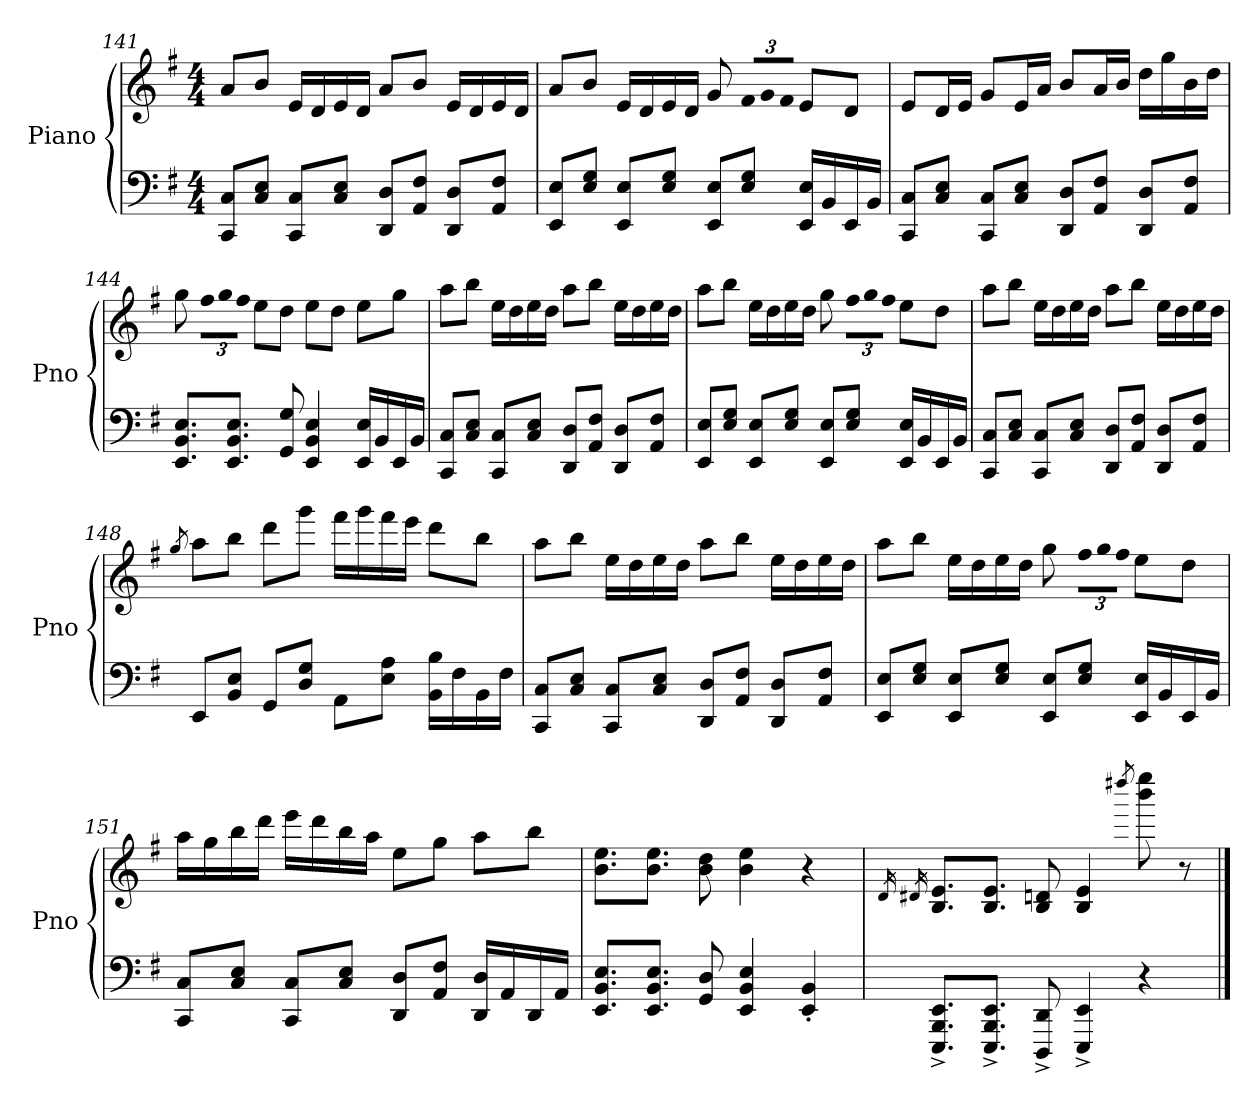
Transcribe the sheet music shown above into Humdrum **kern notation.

**kern	**kern
*part1	*part1
*staff2	*staff1
*I"Piano	*
*I'Pno	*
*clefF4	*clefG2
*k[f#]	*k[f#]
*e:	*e:
*M4/4	*M4/4
=141	=141
8CC 8CL	8aL
8C 8EJ	8bJ
8CC 8CL	16eL
.	16d
8C 8EJ	16e
.	16dJ
8DD 8DL	8aL
8AA 8F#J	8bJ
8DD 8DL	16eL
.	16d
8AA 8F#J	16e
.	16dJ
=142	=142
8EE 8EL	8aL
8E 8GJ	8bJ
8EE 8EL	16eL
.	16d
8E 8GJ	16e
.	16dJ
8EE 8EL	8g
!	!LO:N:vis=16
8E 8GJ	24f#L
!	!LO:N:vis=16
.	24g
!	!LO:N:vis=16
.	24f#J
16EE 16EL	8eL
16BB	.
16EE	8dJ
16BBJ	.
=143	=143
8CC 8CL	8eL
8C 8EJ	16d
.	16eJ
8CC 8CL	8gL
8C 8EJ	16e
.	16aJ
8DD 8DL	8bL
8AA 8F#J	16a
.	16bJ
8DD 8DL	16ddL
.	16gg
8AA 8F#J	16b
.	16ddJ
=144	=144
8.EE 8.BB 8.EL	8gg
!	!LO:N:vis=16
.	24ff#L
!	!LO:N:vis=16
.	24gg
8.EE 8.BB 8.EJ	.
!	!LO:N:vis=16
.	24ff#J
.	8eeL
8GG 8G	8ddJ
4EE 4BB 4E	8eeL
.	8ddJ
16EE 16EL	8eeL
16BB	.
16EE	8ggJ
16BBJ	.
=145	=145
8CC 8CL	8aaL
8C 8EJ	8bbJ
8CC 8CL	16eeL
.	16dd
8C 8EJ	16ee
.	16ddJ
8DD 8DL	8aaL
8AA 8F#J	8bbJ
8DD 8DL	16eeL
.	16dd
8AA 8F#J	16ee
.	16ddJ
=146	=146
8EE 8EL	8aaL
8E 8GJ	8bbJ
8EE 8EL	16eeL
.	16dd
8E 8GJ	16ee
.	16ddJ
8EE 8EL	8gg
!	!LO:N:vis=16
8E 8GJ	24ff#L
!	!LO:N:vis=16
.	24gg
!	!LO:N:vis=16
.	24ff#J
16EE 16EL	8eeL
16BB	.
16EE	8ddJ
16BBJ	.
=147	=147
8CC 8CL	8aaL
8C 8EJ	8bbJ
8CC 8CL	16eeL
.	16dd
8C 8EJ	16ee
.	16ddJ
8DD 8DL	8aaL
8AA 8F#J	8bbJ
8DD 8DL	16eeL
.	16dd
8AA 8F#J	16ee
.	16ddJ
=148	=148
.	8qggL
8EEL	8aaL
8BB 8EJ	8bbJ
8GGL	8dddL
8D 8GJ	8gggJ
8AAL	16fff#L
.	16ggg
8E 8AJ	16fff#
.	16eeeJ
16BB 16BL	8dddL
16F#	.
16BB	8bbJ
16F#J	.
=149	=149
8CC 8CL	8aaL
8C 8EJ	8bbJ
8CC 8CL	16eeL
.	16dd
8C 8EJ	16ee
.	16ddJ
8DD 8DL	8aaL
8AA 8F#J	8bbJ
8DD 8DL	16eeL
.	16dd
8AA 8F#J	16ee
.	16ddJ
=150	=150
8EE 8EL	8aaL
8E 8GJ	8bbJ
8EE 8EL	16eeL
.	16dd
8E 8GJ	16ee
.	16ddJ
8EE 8EL	8gg
!	!LO:N:vis=16
8E 8GJ	24ff#L
!	!LO:N:vis=16
.	24gg
!	!LO:N:vis=16
.	24ff#J
16EE 16EL	8eeL
16BB	.
16EE	8ddJ
16BBJ	.
=151	=151
8CC 8CL	16aaL
.	16gg
8C 8EJ	16bb
.	16dddJ
8CC 8CL	16eeeL
.	16ddd
8C 8EJ	16bb
.	16aaJ
8DD 8DL	8eeL
8AA 8F#J	8ggJ
16DD 16DL	8aaL
16AA	.
16DD	8bbJ
16AAJ	.
=152	=152
8.EE 8.BB 8.EL	8.b 8.eeL
8.EE 8.BB 8.EJ	8.b 8.eeJ
8GG 8D	8b 8dd
4EE 4BB 4E	4b 4ee
4EE' 4BB'	4r
!!LO:LB:g=z
=153	=153
.	16qdL
.	16qd#X
8.EEE^ 8.BBB^ 8.EE^L	8.B 8.eL
8.EEE^ 8.BBB^ 8.EE^J	8.B 8.eJ
8DDD^ 8DD^	8B 8dn
4EEE^ 4EE^	4B 4e
.	8qdddd#X
4r	8bbb 8eeee
.	8r
==	==
*-	*-
